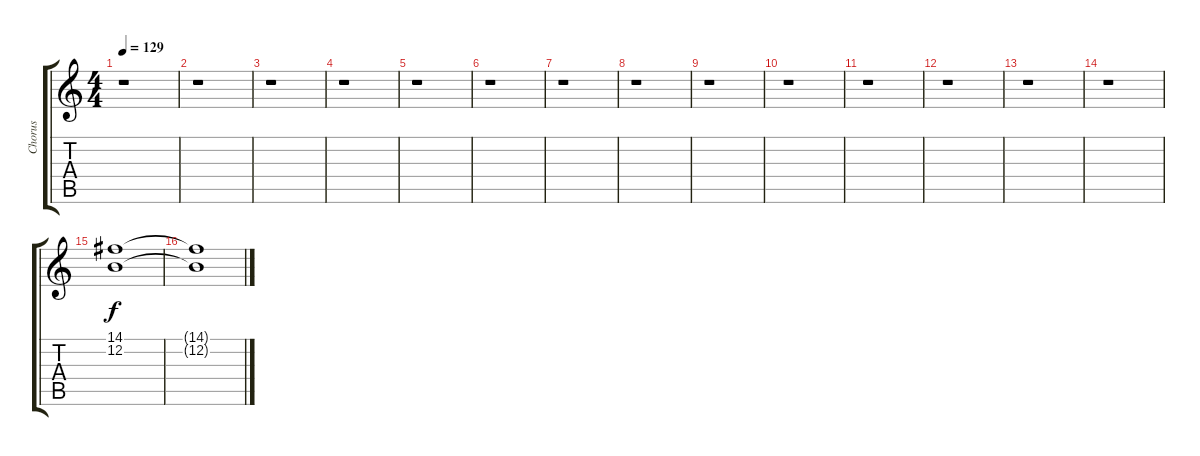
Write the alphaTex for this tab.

\track ("Chorus" "Chorus") {instrument choiraahs}
\staff {score tabs}
\tuning (E4 B3 G3 D3 A2 E2) {hide}
\ts (4 4)
\tempo 129
\clef g2
\ks c
r.1{dy f} |
r.1 |
r.1 |
r.1 |
r.1 |
r.1 |
r.1 |
r.1 |
r.1 |
r.1 |
r.1 |
r.1 |
r.1 |
r.1 |
(14.1 12.2).1 |
(14.1{t} 12.2{t}).1
